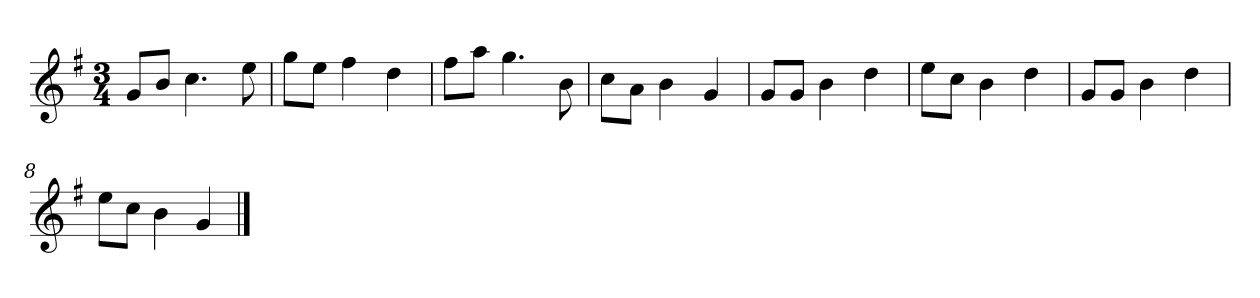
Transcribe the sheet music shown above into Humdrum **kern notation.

**kern
*part1
*staff1
*clefG2
*k[f#]
*G:
*M3/4
=
8g/L
8b/J
4.cc
8ee
=2
8gg\L
8ee\J
4ff#
4dd
=3
8ff#\L
8aa\J
4.gg
8b
=4
8cc\L
8a\J
4b
4g
=5y
8g/L
8g/J
4b
4dd
=6
8ee\L
8cc\J
4b
4dd
=7
8g/L
8g/J
4b
4dd
=8
8ee\L
8cc\J
4b
4g
==
*-
